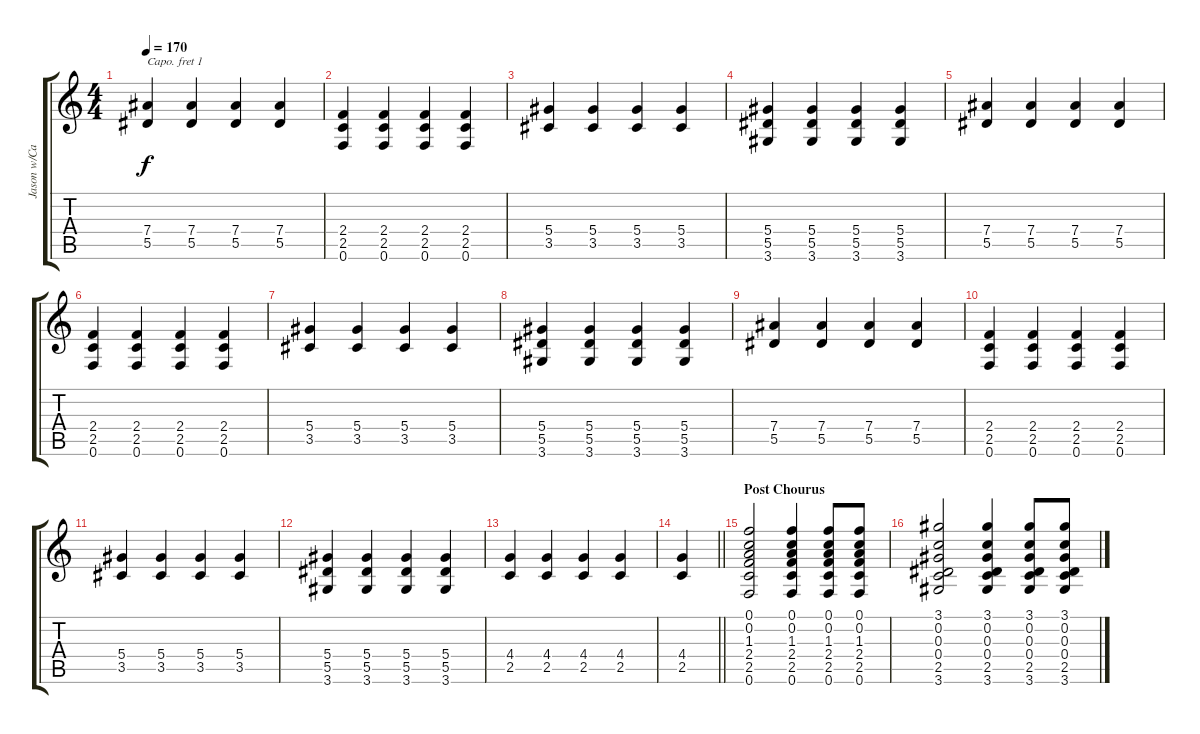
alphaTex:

\track ("Jason w/Capo" "Jason w/Ca") {instrument electricguitarclean}
\staff {score tabs}
\capo 1
\tuning (E4 B3 G3 D3 A2 E2) {hide}
\ts (4 4)
\tempo 170
\clef g2
\ks c
(7.4 5.5).4{dy f} (7.4 5.5).4 (7.4 5.5).4 (7.4 5.5).4 |
(2.4 2.5 0.6).4 (2.4 2.5 0.6).4 (2.4 2.5 0.6).4 (2.4 2.5 0.6).4 |
(5.4 3.5).4 (5.4 3.5).4 (5.4 3.5).4 (5.4 3.5).4 |
(5.4 5.5 3.6).4 (5.4 5.5 3.6).4 (5.4 5.5 3.6).4 (5.4 5.5 3.6).4 |
(7.4 5.5).4 (7.4 5.5).4 (7.4 5.5).4 (7.4 5.5).4 |
(2.4 2.5 0.6).4 (2.4 2.5 0.6).4 (2.4 2.5 0.6).4 (2.4 2.5 0.6).4 |
(5.4 3.5).4 (5.4 3.5).4 (5.4 3.5).4 (5.4 3.5).4 |
(5.4 5.5 3.6).4 (5.4 5.5 3.6).4 (5.4 5.5 3.6).4 (5.4 5.5 3.6).4 |
(7.4 5.5).4 (7.4 5.5).4 (7.4 5.5).4 (7.4 5.5).4 |
(2.4 2.5 0.6).4 (2.4 2.5 0.6).4 (2.4 2.5 0.6).4 (2.4 2.5 0.6).4 |
(5.4 3.5).4 (5.4 3.5).4 (5.4 3.5).4 (5.4 3.5).4 |
(5.4 5.5 3.6).4 (5.4 5.5 3.6).4 (5.4 5.5 3.6).4 (5.4 5.5 3.6).4 |
(4.4 2.5).4 (4.4 2.5).4 (4.4 2.5).4 (4.4 2.5).4 |
\barLineRight lightlight
(4.4 2.5).4 |
\section ("" "Post Chourus")
(0.1 0.2 1.3 2.4 2.5 0.6).2{instrument electricguitarclean} (0.1 0.2 1.3 2.4 2.5 0.6).4 (0.1 0.2 1.3 2.4 2.5 0.6).8 (0.1 0.2 1.3 2.4 2.5 0.6).8 |
(3.1 0.2 0.3 0.4 2.5 3.6).2 (3.1 0.2 0.3 0.4 2.5 3.6).4 (3.1 0.2 0.3 0.4 2.5 3.6).8 (3.1 0.2 0.3 0.4 2.5 3.6).8
